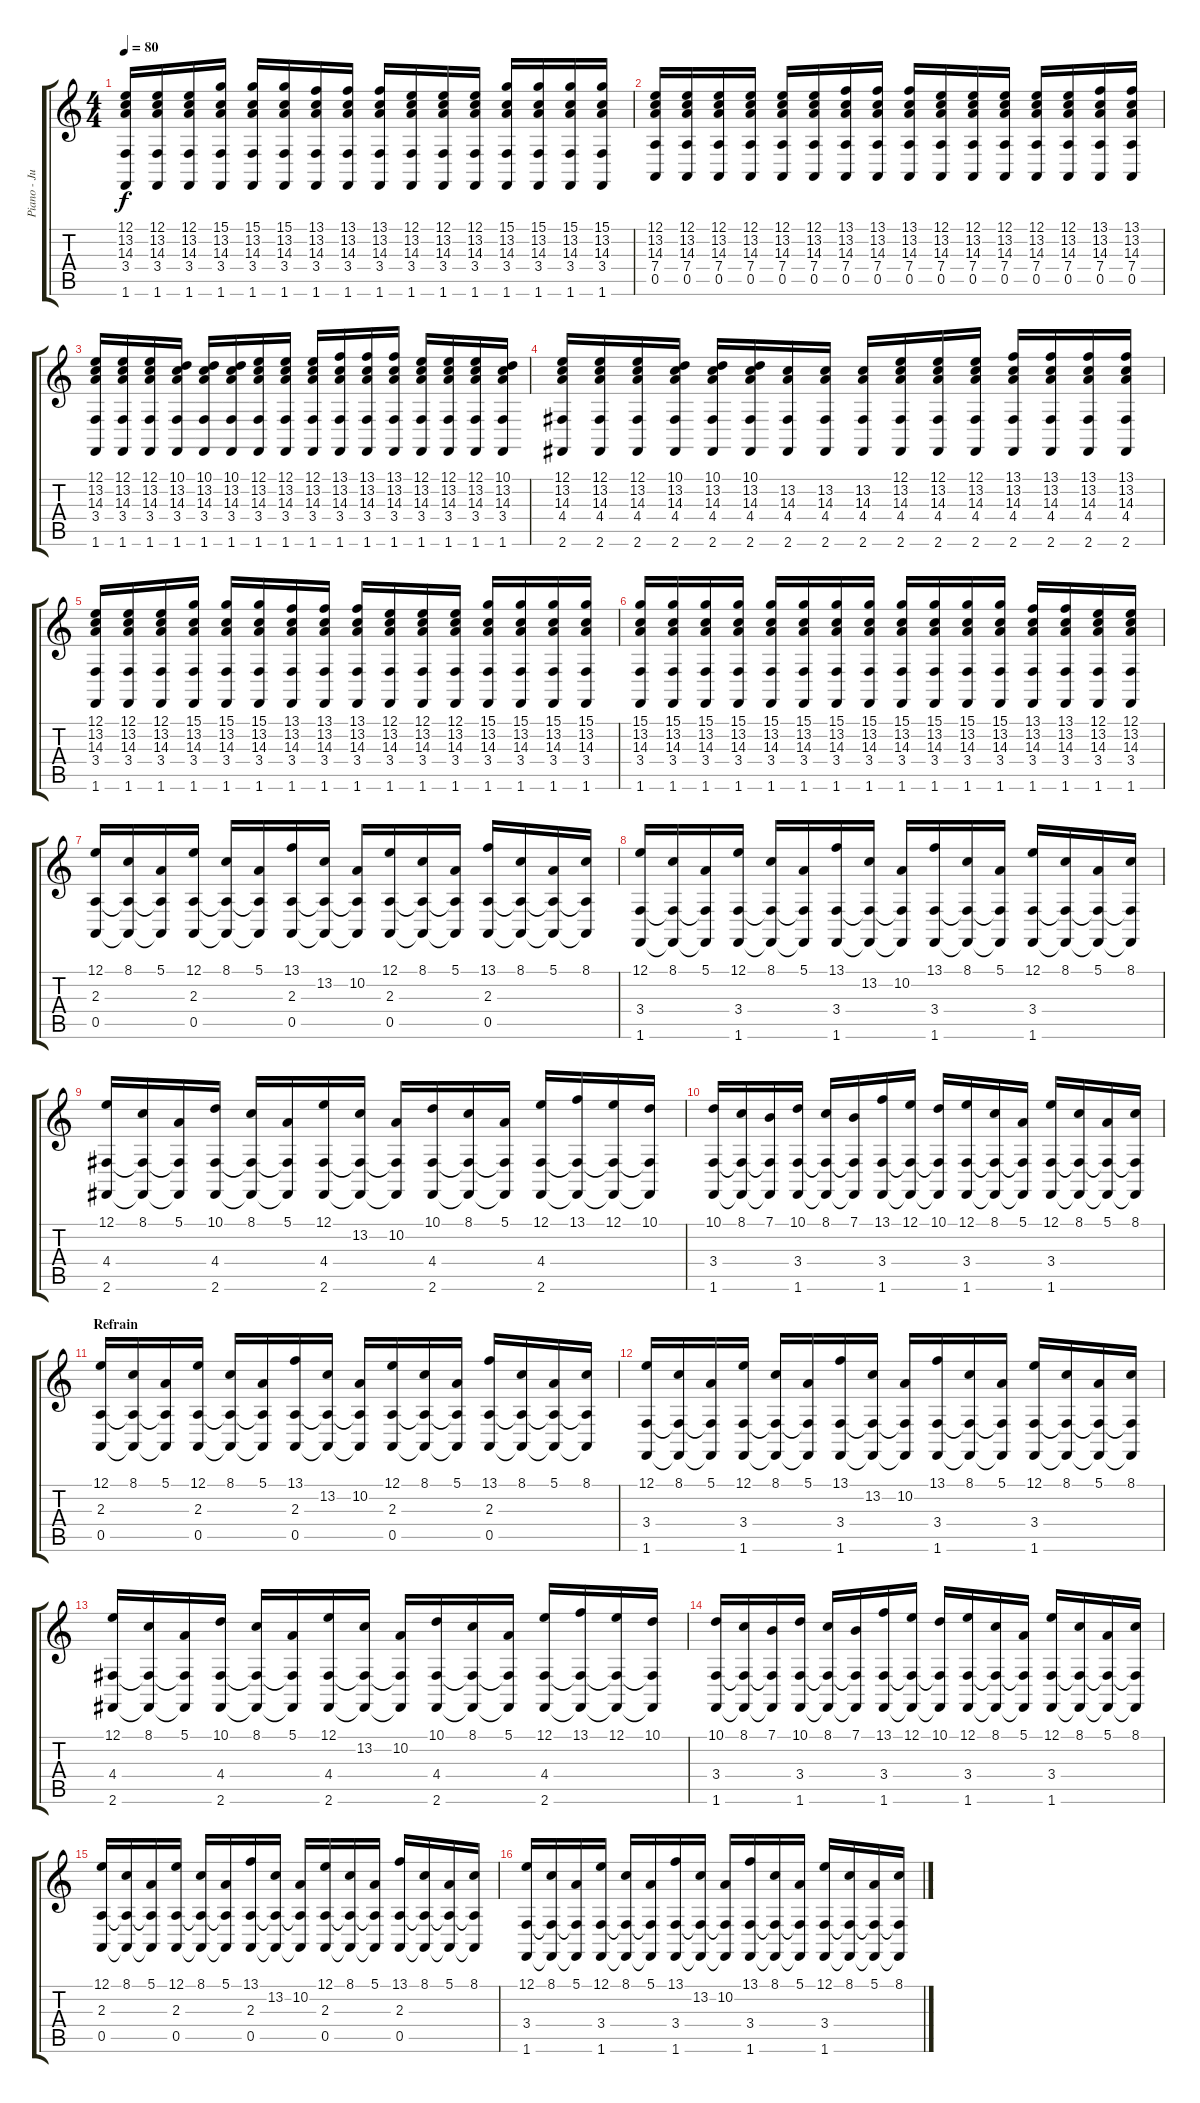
\track ("Piano - Julian" "Piano - Ju") {instrument acousticgrandpiano}
\staff {score tabs}
\tuning (E4 B3 G3 D3 A2 E2) {hide}
\ts (4 4)
\tempo 80
\clef g2
\ks c
(12.1 13.2 14.3 3.4 1.6).16{dy f} (12.1 13.2 14.3 3.4 1.6).16 (12.1 13.2 14.3 3.4 1.6).16 (15.1 13.2 14.3 3.4 1.6).16 (15.1 13.2 14.3 3.4 1.6).16 (15.1 13.2 14.3 3.4 1.6).16 (13.1 13.2 14.3 3.4 1.6).16 (13.1 13.2 14.3 3.4 1.6).16 (13.1 13.2 14.3 3.4 1.6).16 (12.1 13.2 14.3 3.4 1.6).16 (12.1 13.2 14.3 3.4 1.6).16 (12.1 13.2 14.3 3.4 1.6).16 (15.1 13.2 14.3 3.4 1.6).16 (15.1 13.2 14.3 3.4 1.6).16 (15.1 13.2 14.3 3.4 1.6).16 (15.1 13.2 14.3 3.4 1.6).16 |
(12.1 13.2 14.3 7.4 0.5).16 (12.1 13.2 14.3 7.4 0.5).16 (12.1 13.2 14.3 7.4 0.5).16 (12.1 13.2 14.3 7.4 0.5).16 (12.1 13.2 14.3 7.4 0.5).16 (12.1 13.2 14.3 7.4 0.5).16 (13.1 13.2 14.3 7.4 0.5).16 (13.1 13.2 14.3 7.4 0.5).16 (13.1 13.2 14.3 7.4 0.5).16 (12.1 13.2 14.3 7.4 0.5).16 (12.1 13.2 14.3 7.4 0.5).16 (12.1 13.2 14.3 7.4 0.5).16 (12.1 13.2 14.3 7.4 0.5).16 (12.1 13.2 14.3 7.4 0.5).16 (13.1 13.2 14.3 7.4 0.5).16 (13.1 13.2 14.3 7.4 0.5).16 |
(12.1 13.2 14.3 3.4 1.6).16 (12.1 13.2 14.3 3.4 1.6).16 (12.1 13.2 14.3 3.4 1.6).16 (10.1 13.2 14.3 3.4 1.6).16 (10.1 13.2 14.3 3.4 1.6).16 (10.1 13.2 14.3 3.4 1.6).16 (12.1 13.2 14.3 3.4 1.6).16 (12.1 13.2 14.3 3.4 1.6).16 (12.1 13.2 14.3 3.4 1.6).16 (13.1 13.2 14.3 3.4 1.6).16 (13.1 13.2 14.3 3.4 1.6).16 (13.1 13.2 14.3 3.4 1.6).16 (12.1 13.2 14.3 3.4 1.6).16 (12.1 13.2 14.3 3.4 1.6).16 (12.1 13.2 14.3 3.4 1.6).16 (10.1 13.2 14.3 3.4 1.6).16 |
(12.1 13.2 14.3 4.4 2.6).16 (12.1 13.2 14.3 4.4 2.6).16 (12.1 13.2 14.3 4.4 2.6).16 (10.1 13.2 14.3 4.4 2.6).16 (10.1 13.2 14.3 4.4 2.6).16 (10.1 13.2 14.3 4.4 2.6).16 (13.2 14.3 4.4 2.6).16 (13.2 14.3 4.4 2.6).16 (13.2 14.3 4.4 2.6).16 (12.1 13.2 14.3 4.4 2.6).16 (12.1 13.2 14.3 4.4 2.6).16 (12.1 13.2 14.3 4.4 2.6).16 (13.1 13.2 14.3 4.4 2.6).16 (13.1 13.2 14.3 4.4 2.6).16 (13.1 13.2 14.3 4.4 2.6).16 (13.1 13.2 14.3 4.4 2.6).16 |
(12.1 13.2 14.3 3.4 1.6).16 (12.1 13.2 14.3 3.4 1.6).16 (12.1 13.2 14.3 3.4 1.6).16 (15.1 13.2 14.3 3.4 1.6).16 (15.1 13.2 14.3 3.4 1.6).16 (15.1 13.2 14.3 3.4 1.6).16 (13.1 13.2 14.3 3.4 1.6).16 (13.1 13.2 14.3 3.4 1.6).16 (13.1 13.2 14.3 3.4 1.6).16 (12.1 13.2 14.3 3.4 1.6).16 (12.1 13.2 14.3 3.4 1.6).16 (12.1 13.2 14.3 3.4 1.6).16 (15.1 13.2 14.3 3.4 1.6).16 (15.1 13.2 14.3 3.4 1.6).16 (15.1 13.2 14.3 3.4 1.6).16 (15.1 13.2 14.3 3.4 1.6).16 |
(15.1 13.2 14.3 3.4 1.6).16 (15.1 13.2 14.3 3.4 1.6).16 (15.1 13.2 14.3 3.4 1.6).16 (15.1 13.2 14.3 3.4 1.6).16 (15.1 13.2 14.3 3.4 1.6).16 (15.1 13.2 14.3 3.4 1.6).16 (15.1 13.2 14.3 3.4 1.6).16 (15.1 13.2 14.3 3.4 1.6).16 (15.1 13.2 14.3 3.4 1.6).16 (15.1 13.2 14.3 3.4 1.6).16 (15.1 13.2 14.3 3.4 1.6).16 (15.1 13.2 14.3 3.4 1.6).16 (13.1 13.2 14.3 3.4 1.6).16 (13.1 13.2 14.3 3.4 1.6).16 (12.1 13.2 14.3 3.4 1.6).16 (12.1 13.2 14.3 3.4 1.6).16 |
(12.1 2.3 0.5).16 (8.1 2.3{t} 0.5{t}).16 (5.1 2.3{t} 0.5{t}).16 (12.1 2.3 0.5).16 (8.1 2.3{t} 0.5{t}).16 (5.1 2.3{t} 0.5{t}).16 (13.1 2.3 0.5).16 (13.2 2.3{t} 0.5{t}).16 (10.2 2.3{t} 0.5{t}).16 (12.1 2.3 0.5).16 (8.1 2.3{t} 0.5{t}).16 (5.1 2.3{t} 0.5{t}).16 (13.1 2.3 0.5).16 (8.1 2.3{t} 0.5{t}).16 (5.1 2.3{t} 0.5{t}).16 (8.1 2.3{t} 0.5{t}).16 |
(12.1 3.4 1.6).16 (8.1 3.4{t} 1.6{t}).16 (5.1 3.4{t} 1.6{t}).16 (12.1 3.4 1.6).16 (8.1 3.4{t} 1.6{t}).16 (5.1 3.4{t} 1.6{t}).16 (13.1 3.4 1.6).16 (13.2 3.4{t} 1.6{t}).16 (10.2 3.4{t} 1.6{t}).16 (13.1 3.4 1.6).16 (8.1 3.4{t} 1.6{t}).16 (5.1 3.4{t} 1.6{t}).16 (12.1 3.4 1.6).16 (8.1 3.4{t} 1.6{t}).16 (5.1 3.4{t} 1.6{t}).16 (8.1 3.4{t} 1.6{t}).16 |
(12.1 4.4 2.6).16 (8.1 4.4{t} 2.6{t}).16 (5.1 4.4{t} 2.6{t}).16 (10.1 4.4 2.6).16 (8.1 4.4{t} 2.6{t}).16 (5.1 4.4{t} 2.6{t}).16 (12.1 4.4 2.6).16 (13.2 4.4{t} 2.6{t}).16 (10.2 4.4{t} 2.6{t}).16 (10.1 4.4 2.6).16 (8.1 4.4{t} 2.6{t}).16 (5.1 4.4{t} 2.6{t}).16 (12.1 4.4 2.6).16 (13.1 4.4{t} 2.6{t}).16 (12.1 4.4{t} 2.6{t}).16 (10.1 4.4{t} 2.6{t}).16 |
(10.1 3.4 1.6).16 (8.1 3.4{t} 1.6{t}).16 (7.1 3.4{t} 1.6{t}).16 (10.1 3.4 1.6).16 (8.1 3.4{t} 1.6{t}).16 (7.1 3.4{t} 1.6{t}).16 (13.1 3.4 1.6).16 (12.1 3.4{t} 1.6{t}).16 (10.1 3.4{t} 1.6{t}).16 (12.1 3.4 1.6).16 (8.1 3.4{t} 1.6{t}).16 (5.1 3.4{t} 1.6{t}).16 (12.1 3.4 1.6).16 (8.1 3.4{t} 1.6{t}).16 (5.1 3.4{t} 1.6{t}).16 (8.1 3.4{t} 1.6{t}).16 |
\section ("" "Refrain")
(12.1 2.3 0.5).16 (8.1 2.3{t} 0.5{t}).16 (5.1 2.3{t} 0.5{t}).16 (12.1 2.3 0.5).16 (8.1 2.3{t} 0.5{t}).16 (5.1 2.3{t} 0.5{t}).16 (13.1 2.3 0.5).16 (13.2 2.3{t} 0.5{t}).16 (10.2 2.3{t} 0.5{t}).16 (12.1 2.3 0.5).16 (8.1 2.3{t} 0.5{t}).16 (5.1 2.3{t} 0.5{t}).16 (13.1 2.3 0.5).16 (8.1 2.3{t} 0.5{t}).16 (5.1 2.3{t} 0.5{t}).16 (8.1 2.3{t} 0.5{t}).16 |
(12.1 3.4 1.6).16 (8.1 3.4{t} 1.6{t}).16 (5.1 3.4{t} 1.6{t}).16 (12.1 3.4 1.6).16 (8.1 3.4{t} 1.6{t}).16 (5.1 3.4{t} 1.6{t}).16 (13.1 3.4 1.6).16 (13.2 3.4{t} 1.6{t}).16 (10.2 3.4{t} 1.6{t}).16 (13.1 3.4 1.6).16 (8.1 3.4{t} 1.6{t}).16 (5.1 3.4{t} 1.6{t}).16 (12.1 3.4 1.6).16 (8.1 3.4{t} 1.6{t}).16 (5.1 3.4{t} 1.6{t}).16 (8.1 3.4{t} 1.6{t}).16 |
(12.1 4.4 2.6).16 (8.1 4.4{t} 2.6{t}).16 (5.1 4.4{t} 2.6{t}).16 (10.1 4.4 2.6).16 (8.1 4.4{t} 2.6{t}).16 (5.1 4.4{t} 2.6{t}).16 (12.1 4.4 2.6).16 (13.2 4.4{t} 2.6{t}).16 (10.2 4.4{t} 2.6{t}).16 (10.1 4.4 2.6).16 (8.1 4.4{t} 2.6{t}).16 (5.1 4.4{t} 2.6{t}).16 (12.1 4.4 2.6).16 (13.1 4.4{t} 2.6{t}).16 (12.1 4.4{t} 2.6{t}).16 (10.1 4.4{t} 2.6{t}).16 |
(10.1 3.4 1.6).16 (8.1 3.4{t} 1.6{t}).16 (7.1 3.4{t} 1.6{t}).16 (10.1 3.4 1.6).16 (8.1 3.4{t} 1.6{t}).16 (7.1 3.4{t} 1.6{t}).16 (13.1 3.4 1.6).16 (12.1 3.4{t} 1.6{t}).16 (10.1 3.4{t} 1.6{t}).16 (12.1 3.4 1.6).16 (8.1 3.4{t} 1.6{t}).16 (5.1 3.4{t} 1.6{t}).16 (12.1 3.4 1.6).16 (8.1 3.4{t} 1.6{t}).16 (5.1 3.4{t} 1.6{t}).16 (8.1 3.4{t} 1.6{t}).16 |
(12.1 2.3 0.5).16 (8.1 2.3{t} 0.5{t}).16 (5.1 2.3{t} 0.5{t}).16 (12.1 2.3 0.5).16 (8.1 2.3{t} 0.5{t}).16 (5.1 2.3{t} 0.5{t}).16 (13.1 2.3 0.5).16 (13.2 2.3{t} 0.5{t}).16 (10.2 2.3{t} 0.5{t}).16 (12.1 2.3 0.5).16 (8.1 2.3{t} 0.5{t}).16 (5.1 2.3{t} 0.5{t}).16 (13.1 2.3 0.5).16 (8.1 2.3{t} 0.5{t}).16 (5.1 2.3{t} 0.5{t}).16 (8.1 2.3{t} 0.5{t}).16 |
(12.1 3.4 1.6).16 (8.1 3.4{t} 1.6{t}).16 (5.1 3.4{t} 1.6{t}).16 (12.1 3.4 1.6).16 (8.1 3.4{t} 1.6{t}).16 (5.1 3.4{t} 1.6{t}).16 (13.1 3.4 1.6).16 (13.2 3.4{t} 1.6{t}).16 (10.2 3.4{t} 1.6{t}).16 (13.1 3.4 1.6).16 (8.1 3.4{t} 1.6{t}).16 (5.1 3.4{t} 1.6{t}).16 (12.1 3.4 1.6).16 (8.1 3.4{t} 1.6{t}).16 (5.1 3.4{t} 1.6{t}).16 (8.1 3.4{t} 1.6{t}).16
